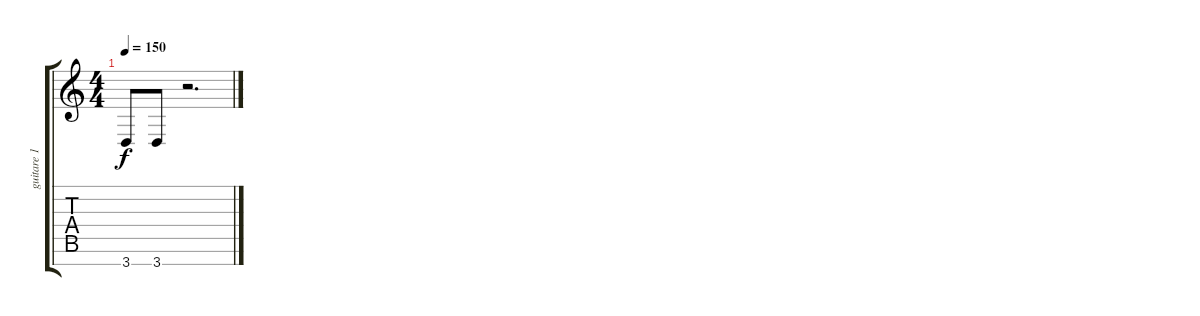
\track ("guitare 1" "guitare 1") {instrument distortionguitar}
\staff {score tabs}
\tuning (E4 B3 G3 D3 A2 E2 B1) {hide}
\ts (4 4)
\tempo 150
\clef g2
\ks c
3.7.8{dy f} 3.7.8 r.2{d}
